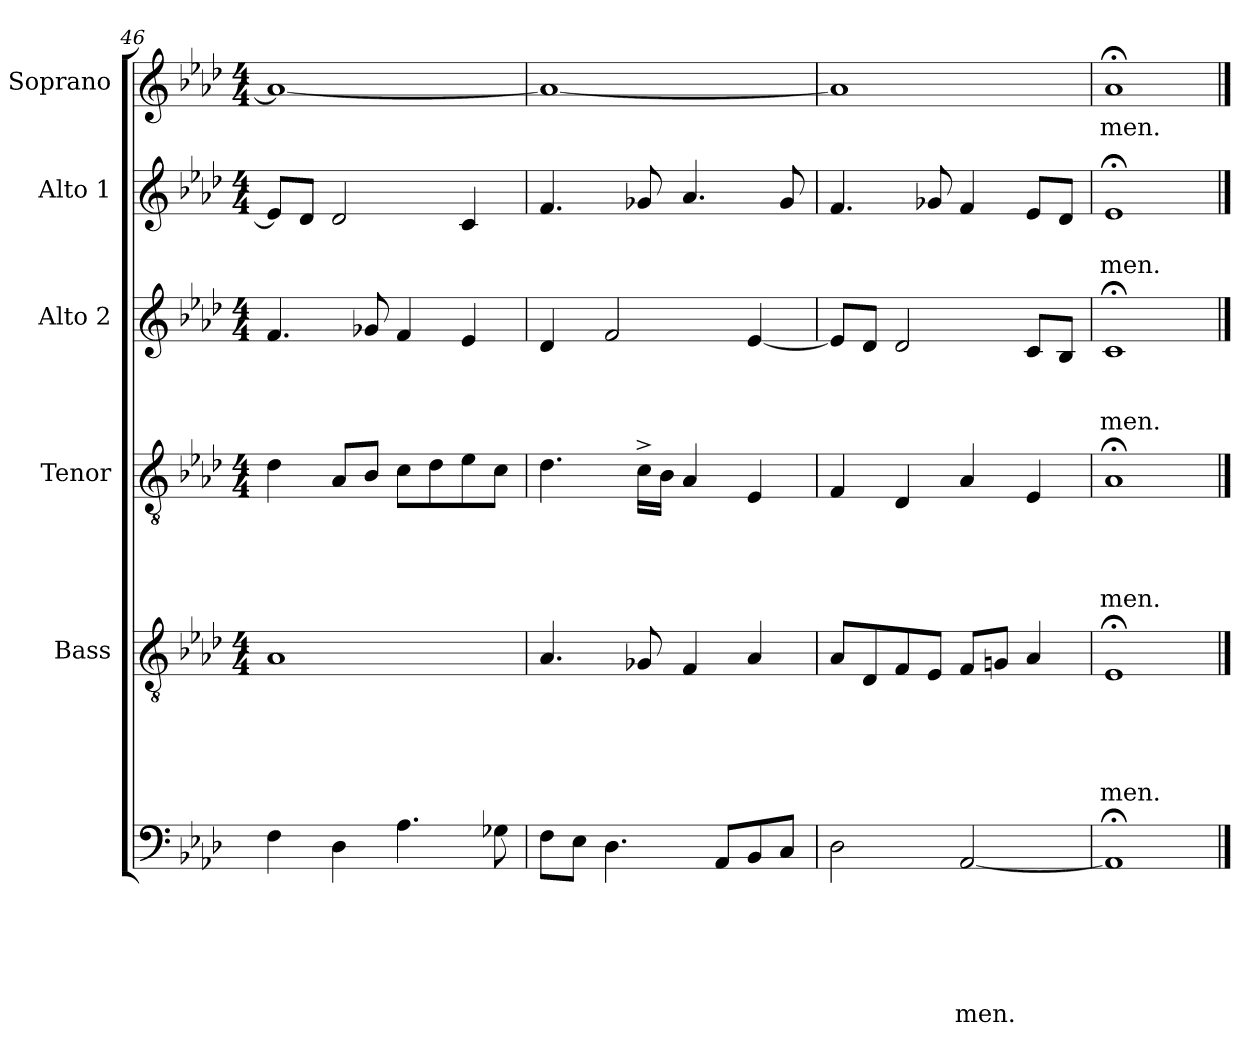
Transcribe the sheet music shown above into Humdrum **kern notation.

**kern	**text	**text	**text	**text	**text	**text	**kern	**text	**text	**text	**text	**text	**kern	**text	**text	**text	**text	**kern	**text	**text	**text	**kern	**text	**text	**kern	**text
*part6	*part6	*part6	*part6	*part6	*part6	*part6	*part5	*part5	*part5	*part5	*part5	*part5	*part4	*part4	*part4	*part4	*part4	*part3	*part3	*part3	*part3	*part2	*part2	*part2	*part1	*part1
*staff6	*staff6	*staff6	*staff6	*staff6	*staff6	*staff6	*staff5	*staff5	*staff5	*staff5	*staff5	*staff5	*staff4	*staff4	*staff4	*staff4	*staff4	*staff3	*staff3	*staff3	*staff3	*staff2	*staff2	*staff2	*staff1	*staff1
*	*	*	*	*	*	*	*I"Bass	*	*	*	*	*	*I"Tenor	*	*	*	*	*I"Alto 2	*	*	*	*I"Alto 1	*	*	*I"Soprano	*
*clefF4	*	*	*	*	*	*	*clefGv2	*	*	*	*	*	*clefGv2	*	*	*	*	*clefG2	*	*	*	*clefG2	*	*	*clefG2	*
*k[b-e-a-d-]	*	*	*	*	*	*	*k[b-e-a-d-]	*	*	*	*	*	*k[b-e-a-d-]	*	*	*	*	*k[b-e-a-d-]	*	*	*	*k[b-e-a-d-]	*	*	*k[b-e-a-d-]	*
*A-:	*	*	*	*	*	*	*A-:	*	*	*	*	*	*A-:	*	*	*	*	*A-:	*	*	*	*A-:	*	*	*A-:	*
*	*	*	*	*	*	*	*M4/4	*	*	*	*	*	*M4/4	*	*	*	*	*M4/4	*	*	*	*M4/4	*	*	*M4/4	*
=46	=46	=46	=46	=46	=46	=46	=46	=46	=46	=46	=46	=46	=46	=46	=46	=46	=46	=46	=46	=46	=46	=46	=46	=46	=46	=46
4F\	.	.	.	.	.	.	1A-	.	.	.	.	.	4d-\	.	.	.	.	4.f/	.	.	.	8e-/L]	.	.	1a-_	.
.	.	.	.	.	.	.	.	.	.	.	.	.	.	.	.	.	.	.	.	.	.	8d-/J	.	.	.	.
4D-\	.	.	.	.	.	.	.	.	.	.	.	.	8A-/L	.	.	.	.	.	.	.	.	2d-/	.	.	.	.
.	.	.	.	.	.	.	.	.	.	.	.	.	8B-/J	.	.	.	.	8g-X/	.	.	.	.	.	.	.	.
4.A-\	.	.	.	.	.	.	.	.	.	.	.	.	8c\L	.	.	.	.	4f/	.	.	.	.	.	.	.	.
.	.	.	.	.	.	.	.	.	.	.	.	.	8d-\	.	.	.	.	.	.	.	.	.	.	.	.	.
.	.	.	.	.	.	.	.	.	.	.	.	.	8e-\	.	.	.	.	4e-/	.	.	.	4c/	.	.	.	.
8G-X\	.	.	.	.	.	.	.	.	.	.	.	.	8c\J	.	.	.	.	.	.	.	.	.	.	.	.	.
=47	=47	=47	=47	=47	=47	=47	=47	=47	=47	=47	=47	=47	=47	=47	=47	=47	=47	=47	=47	=47	=47	=47	=47	=47	=47	=47
8F\L	.	.	.	.	.	.	4.A-/	.	.	.	.	.	4.d-\	.	.	.	.	4d-/	.	.	.	4.f/	.	.	1a-_	.
8E-\J	.	.	.	.	.	.	.	.	.	.	.	.	.	.	.	.	.	.	.	.	.	.	.	.	.	.
4.D-\	.	.	.	.	.	.	.	.	.	.	.	.	.	.	.	.	.	2f/	.	.	.	.	.	.	.	.
.	.	.	.	.	.	.	8G-X/	.	.	.	.	.	16c^>\LL	.	.	.	.	.	.	.	.	8g-X/	.	.	.	.
.	.	.	.	.	.	.	.	.	.	.	.	.	16B-\JJ	.	.	.	.	.	.	.	.	.	.	.	.	.
.	.	.	.	.	.	.	4F/	.	.	.	.	.	4A-/	.	.	.	.	.	.	.	.	4.a-/	.	.	.	.
8AA-/L	.	.	.	.	.	.	.	.	.	.	.	.	.	.	.	.	.	.	.	.	.	.	.	.	.	.
8BB-/	.	.	.	.	.	.	4A-/	.	.	.	.	.	4E-/	.	.	.	.	[<4e-/	.	.	.	.	.	.	.	.
8C/J	.	.	.	.	.	.	.	.	.	.	.	.	.	.	.	.	.	.	.	.	.	8g-/	.	.	.	.
=48	=48	=48	=48	=48	=48	=48	=48	=48	=48	=48	=48	=48	=48	=48	=48	=48	=48	=48	=48	=48	=48	=48	=48	=48	=48	=48
2D-\	.	.	.	.	.	.	8A-/L	.	.	.	.	.	4F/	.	.	.	.	8e-/L]	.	.	.	4.f/	.	.	1a-]	.
.	.	.	.	.	.	.	8D-/	.	.	.	.	.	.	.	.	.	.	8d-/J	.	.	.	.	.	.	.	.
.	.	.	.	.	.	.	8F/	.	.	.	.	.	4D-/	.	.	.	.	2d-/	.	.	.	.	.	.	.	.
.	.	.	.	.	.	.	8E-/J	.	.	.	.	.	.	.	.	.	.	.	.	.	.	8g-X/	.	.	.	.
!	!	!	!	!	!	!LO:LY:b	!	!	!	!	!	!	!	!	!	!	!	!	!	!	!	!	!	!	!	!
[<2AA-/	.	.	.	.	.	-men.	8F/L	.	.	.	.	.	4A-/	.	.	.	.	.	.	.	.	4f/	.	.	.	.
.	.	.	.	.	.	.	8Gn/J	.	.	.	.	.	.	.	.	.	.	.	.	.	.	.	.	.	.	.
.	.	.	.	.	.	.	4A-/	.	.	.	.	.	4E-/	.	.	.	.	8c/L	.	.	.	8e-/L	.	.	.	.
.	.	.	.	.	.	.	.	.	.	.	.	.	.	.	.	.	.	8B-/J	.	.	.	8d-/J	.	.	.	.
=49	=49	=49	=49	=49	=49	=49	=49	=49	=49	=49	=49	=49	=49	=49	=49	=49	=49	=49	=49	=49	=49	=49	=49	=49	=49	=49
!	!	!	!	!	!	!	!	!	!	!	!	!LO:LY:b	!	!	!	!	!LO:LY:b	!	!	!	!LO:LY:b	!	!	!LO:LY:b	!	!LO:LY:b
1AA-;]	.	.	.	.	.	.	1E-;	.	.	.	.	-men.	1A-;	.	.	.	-men.	1c;	.	.	-men.	1e-;	.	-men.	1a-;	-men.
==	==	==	==	==	==	==	==	==	==	==	==	==	==	==	==	==	==	==	==	==	==	==	==	==	==	==
*-	*-	*-	*-	*-	*-	*-	*-	*-	*-	*-	*-	*-	*-	*-	*-	*-	*-	*-	*-	*-	*-	*-	*-	*-	*-	*-
